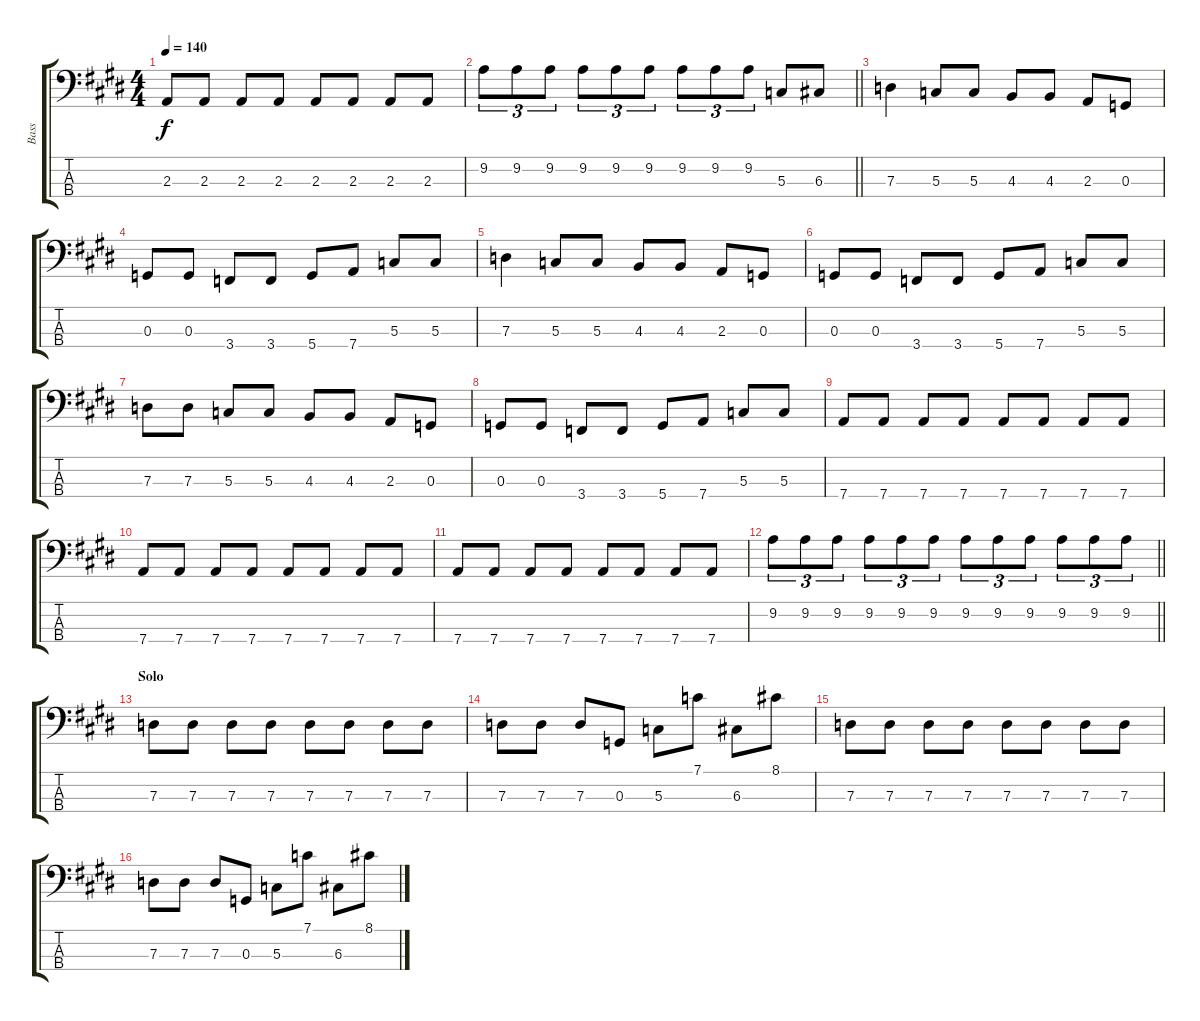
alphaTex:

\track ("Bass" "Bass") {instrument electricbassfinger}
\staff {score tabs}
\tuning (F2 C2 G1 D1) {hide}
\ts (4 4)
\tempo 140
\clef f4
\ks c#minor
2.3.8{dy f} 2.3.8 2.3.8 2.3.8 2.3.8 2.3.8 2.3.8 2.3.8 |
\barLineRight lightlight
9.2.8{tu (3 2)} 9.2.8{tu (3 2)} 9.2.8{tu (3 2)} 9.2.8{tu (3 2)} 9.2.8{tu (3 2)} 9.2.8{tu (3 2)} 9.2.8{tu (3 2)} 9.2.8{tu (3 2)} 9.2.8{tu (3 2)} 5.3.8 6.3.8 |
7.3.4 5.3.8 5.3.8 4.3.8 4.3.8 2.3.8 0.3.8 |
\ks e
0.3.8 0.3.8 3.4.8 3.4.8 5.4.8 7.4.8 5.3.8 5.3.8 |
\ks c#minor
7.3.4 5.3.8 5.3.8 4.3.8 4.3.8 2.3.8 0.3.8 |
\ks e
0.3.8 0.3.8 3.4.8 3.4.8 5.4.8 7.4.8 5.3.8 5.3.8 |
\ks c#minor
7.3.8 7.3.8 5.3.8 5.3.8 4.3.8 4.3.8 2.3.8 0.3.8 |
\ks e
0.3.8 0.3.8 3.4.8 3.4.8 5.4.8 7.4.8 5.3.8 5.3.8 |
\ks c#minor
7.4.8 7.4.8 7.4.8 7.4.8 7.4.8 7.4.8 7.4.8 7.4.8 |
7.4.8 7.4.8 7.4.8 7.4.8 7.4.8 7.4.8 7.4.8 7.4.8 |
7.4.8 7.4.8 7.4.8 7.4.8 7.4.8 7.4.8 7.4.8 7.4.8 |
\barLineRight lightlight
9.2.8{tu (3 2)} 9.2.8{tu (3 2)} 9.2.8{tu (3 2)} 9.2.8{tu (3 2)} 9.2.8{tu (3 2)} 9.2.8{tu (3 2)} 9.2.8{tu (3 2)} 9.2.8{tu (3 2)} 9.2.8{tu (3 2)} 9.2.8{tu (3 2)} 9.2.8{tu (3 2)} 9.2.8{tu (3 2)} |
\section ("" "Solo")
7.3.8 7.3.8 7.3.8 7.3.8 7.3.8 7.3.8 7.3.8 7.3.8 |
7.3.8 7.3.8 7.3.8 0.3.8 5.3.8 7.1.8 6.3.8 8.1.8 |
7.3.8 7.3.8 7.3.8 7.3.8 7.3.8 7.3.8 7.3.8 7.3.8 |
7.3.8 7.3.8 7.3.8 0.3.8 5.3.8 7.1.8 6.3.8 8.1.8
